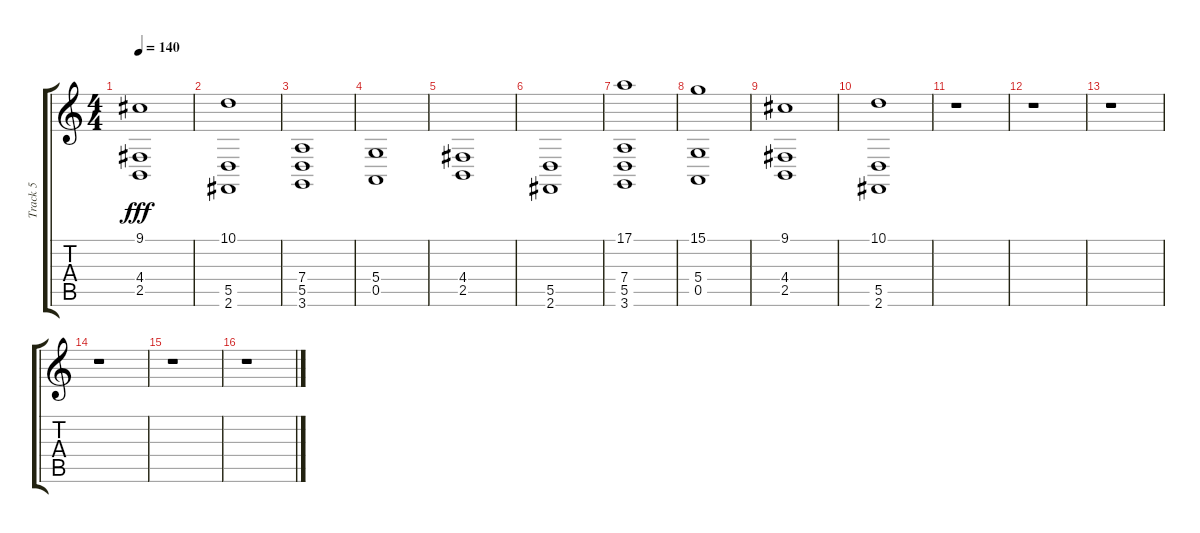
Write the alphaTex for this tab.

\track ("Track 5" "Track 5") {instrument stringensemble1}
\staff {score tabs}
\tuning (E4 B3 G3 D3 A2 E2) {hide}
\ts (4 4)
\tempo 140
\clef g2
\ks c
(9.1 4.4 2.5).1{dy fff} |
(10.1 5.5 2.6).1 |
(7.4 5.5 3.6).1 |
(5.4 0.5).1 |
(4.4 2.5).1 |
(5.5 2.6).1 |
(17.1 7.4 5.5 3.6).1 |
(15.1 5.4 0.5).1 |
(9.1 4.4 2.5).1 |
(10.1 5.5 2.6).1 |
r.1 |
r.1 |
r.1 |
r.1 |
r.1 |
r.1
